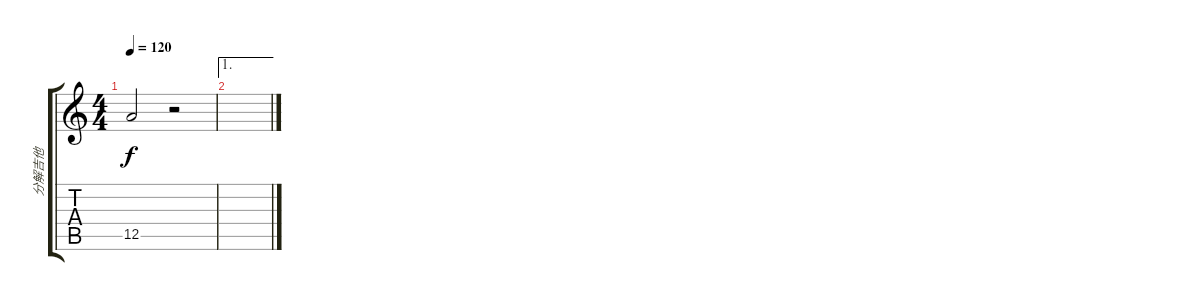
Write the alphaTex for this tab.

\track ("分解吉他" "分解吉他") {instrument acousticguitarnylon}
\staff {score tabs}
\tuning (E4 B3 G3 D3 A2 E2) {hide}
\ts (4 4)
\tempo 120
\clef g2
\ks c
12.5{t}.2{dy f} r.2 |
\ae 1
